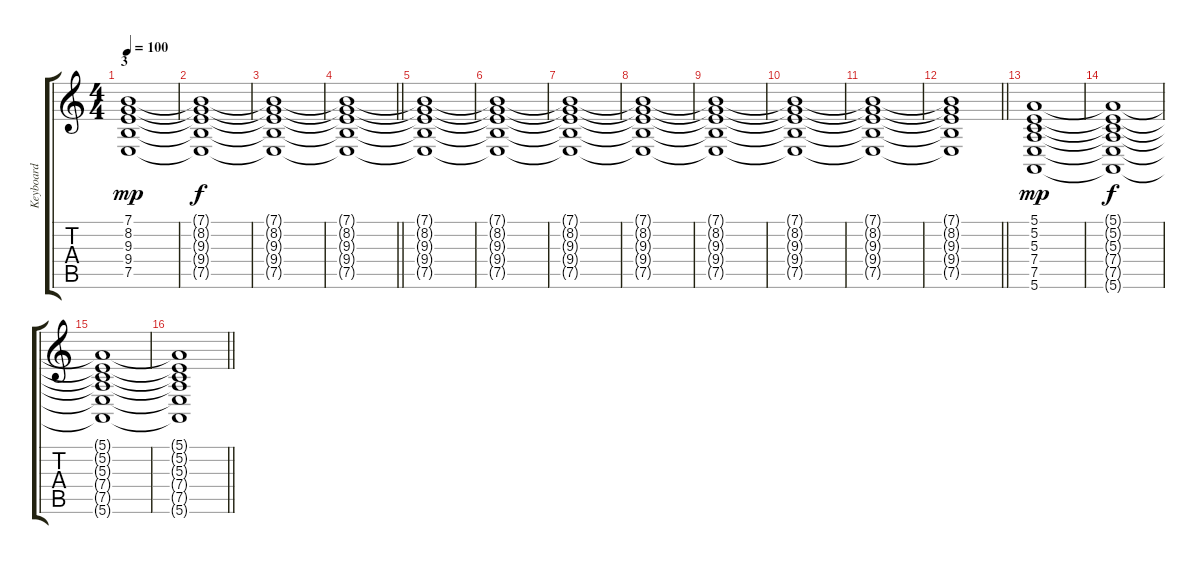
\track ("Keyboard" "Keyboard") {instrument synthstrings2}
\staff {score tabs}
\tuning (E4 B3 G3 D3 A2 E2) {hide}
\ts (4 4)
\section ("" "3")
\tempo 100
\clef g2
\ks c
(7.1 8.2 9.3 9.4 7.5).1{dy mp} |
(7.1{t} 8.2{t} 9.3{t} 9.4{t} 7.5{t}).1{dy f} |
(7.1{t} 8.2{t} 9.3{t} 9.4{t} 7.5{t}).1 |
\barLineRight lightlight
(7.1{t} 8.2{t} 9.3{t} 9.4{t} 7.5{t}).1 |
\section ("" "")
(7.1{t} 8.2{t} 9.3{t} 9.4{t} 7.5{t}).1 |
(7.1{t} 8.2{t} 9.3{t} 9.4{t} 7.5{t}).1 |
(7.1{t} 8.2{t} 9.3{t} 9.4{t} 7.5{t}).1 |
(7.1{t} 8.2{t} 9.3{t} 9.4{t} 7.5{t}).1 |
(7.1{t} 8.2{t} 9.3{t} 9.4{t} 7.5{t}).1 |
(7.1{t} 8.2{t} 9.3{t} 9.4{t} 7.5{t}).1 |
(7.1{t} 8.2{t} 9.3{t} 9.4{t} 7.5{t}).1 |
\barLineRight lightlight
(7.1{t} 8.2{t} 9.3{t} 9.4{t} 7.5{t}).1 |
\section ("" "")
(5.1 5.2 5.3 7.4 7.5 5.6).1{dy mp} |
(5.1{t} 5.2{t} 5.3{t} 7.4{t} 7.5{t} 5.6{t}).1{dy f} |
(5.1{t} 5.2{t} 5.3{t} 7.4{t} 7.5{t} 5.6{t}).1 |
\barLineRight lightlight
(5.1{t} 5.2{t} 5.3{t} 7.4{t} 7.5{t} 5.6{t}).1
